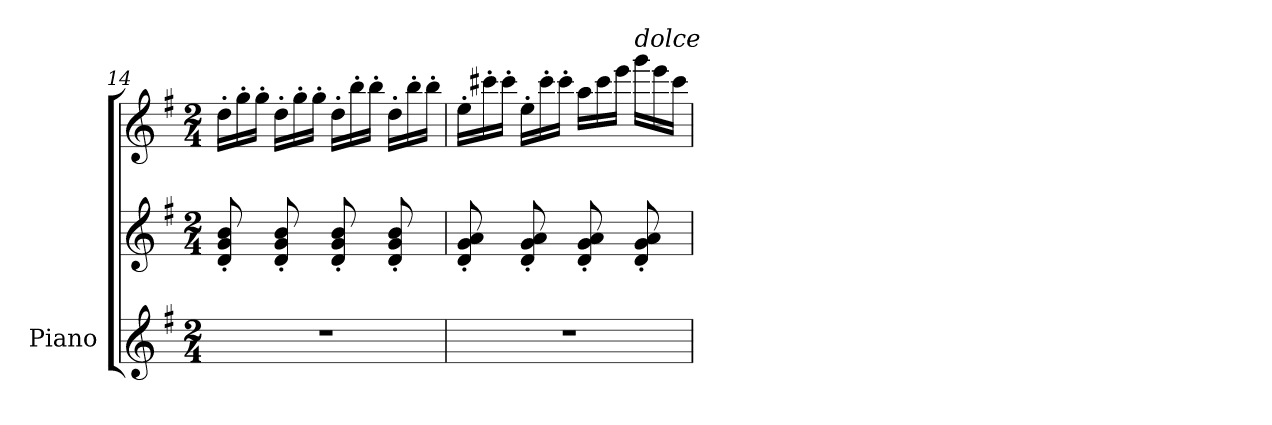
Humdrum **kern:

**kern	**kern	**kern
*part1	*part1	*part1
*staff3	*staff2	*staff1
*I"Piano	*	*
*I'Pno	*	*
!!LO:LB:g=z
*clefG2	*clefG2	*clefG2
*k[f#]	*k[f#]	*k[f#]
*M2/4	*M2/4	*M2/4
*	*	*Xtuplet
=14	=14	=14
2r	8d/' 8g/' 8b/'	24dd'\LL
.	.	24gg'\
.	.	24gg'\JJ
.	8d/' 8g/' 8b/'	24dd'\LL
.	.	24gg'\
.	.	24gg'\JJ
.	8d/' 8g/' 8b/'	24dd'\LL
.	.	24bb'\
.	.	24bb'\JJ
.	8d/' 8g/' 8b/'	24dd'\LL
.	.	24bb'\
.	.	24bb'\JJ
=15	=15	=15
2r	8d/' 8g/' 8a/'	24ee'\LL
.	.	24ccc#X'\
.	.	24ccc#'\JJ
.	8d/' 8g/' 8a/'	24ee'\LL
.	.	24ccc#'\
.	.	24ccc#'\JJ
.	8d/' 8g/' 8a/'	24aa\LL
.	.	24ccc#\
.	.	24eee\JJ
!	!	!LO:TX:i:t=dolce
.	8d/' 8g/' 8a/'	24ggg\LL
.	.	24eee\
.	.	24ccc#\JJ
=	=	=
*-	*-	*-
